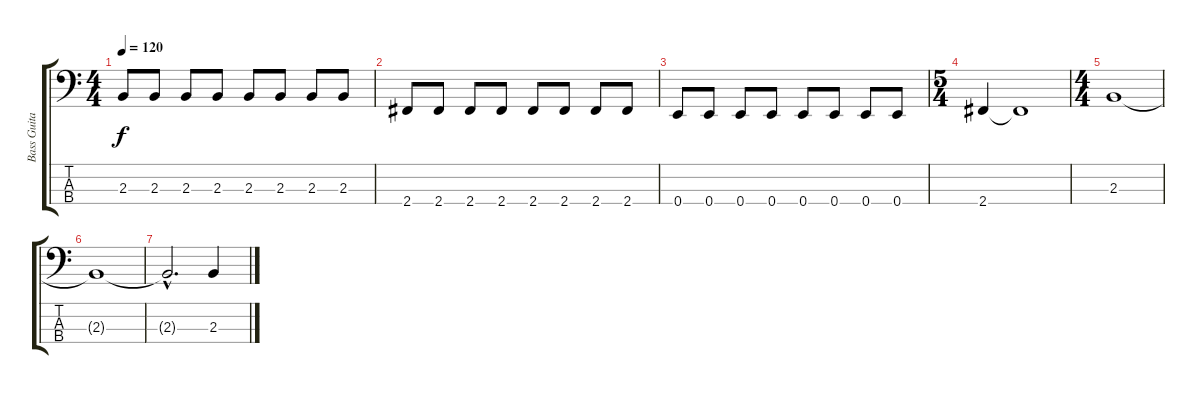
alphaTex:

\track ("Bass Guitar" "Bass Guita") {instrument electricbasspick}
\staff {score tabs}
\tuning (G2 D2 A1 E1) {hide}
\ts (4 4)
\tempo 120
\clef f4
\ks c
2.3.8{dy f} 2.3.8 2.3.8 2.3.8 2.3.8 2.3.8 2.3.8 2.3.8 |
2.4.8 2.4.8 2.4.8 2.4.8 2.4.8 2.4.8 2.4.8 2.4.8 |
0.4.8 0.4.8 0.4.8 0.4.8 0.4.8 0.4.8 0.4.8 0.4.8 |
\ts (5 4)
2.4.4 2.4{t}.1 |
\ts (4 4)
2.3.1 |
2.3{t}.1 |
2.3{hac t}.2{d} 2.3.4
